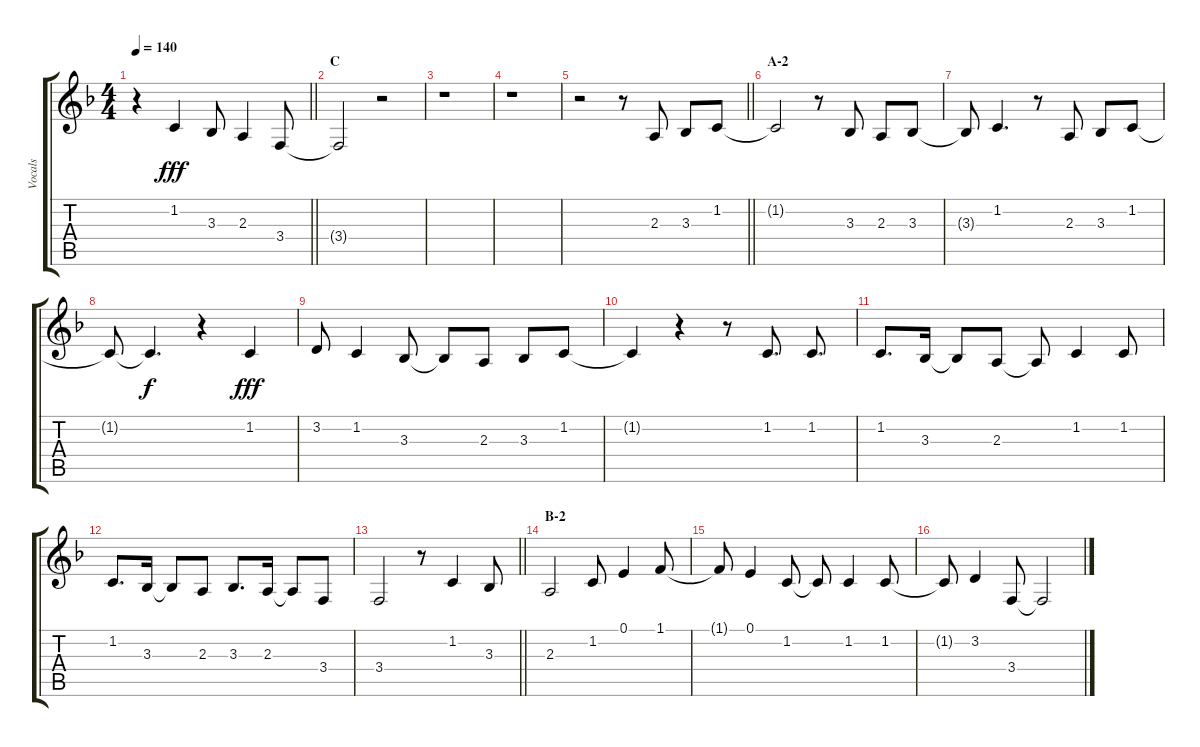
\track ("Vocals" "Vocals") {instrument voiceoohs}
\staff {score tabs}
\tuning (E4 B3 G3 D3 A2 E2) {hide}
\ts (4 4)
\tempo 140
\clef g2
\barLineRight lightlight
\ks f
r.4{dy fff} 1.2.4 3.3.8 2.3.4 3.4.8 |
\section ("" "C")
3.4{t}.2 r.2 |
r.1 |
r.1 |
\barLineRight lightlight
r.2 r.8 2.3.8 3.3.8 1.2.8 |
\section ("" "A-2")
1.2{t}.2 r.8 3.3.8 2.3.8 3.3.8 |
3.3{t}.8 1.2.4{d} r.8 2.3.8 3.3.8 1.2.8 |
1.2{t}.8 1.2{t}.4{d dy f} r.4 1.2.4{dy fff} |
3.2.8 1.2.4 3.3.8 3.3{t}.8 2.3.8 3.3.8 1.2.8 |
1.2{t}.4 r.4 r.8 1.2.8{d} 1.2.8{d} |
1.2.8{d} 3.3.16 3.3{t}.8 2.3.8 2.3{t}.8 1.2.4 1.2.8 |
1.2.8{d} 3.3.16 3.3{t}.8 2.3.8 3.3.8{d} 2.3.16 2.3{t}.8 3.4.8 |
\barLineRight lightlight
3.4.2 r.8 1.2.4 3.3.8 |
\section ("" "B-2")
2.3.2 1.2.8 0.1.4 1.1.8 |
1.1{t}.8 0.1.4 1.2.8 1.2{t}.8 1.2.4 1.2.8 |
1.2{t}.8 3.2.4 3.4.8 3.4{t}.2
